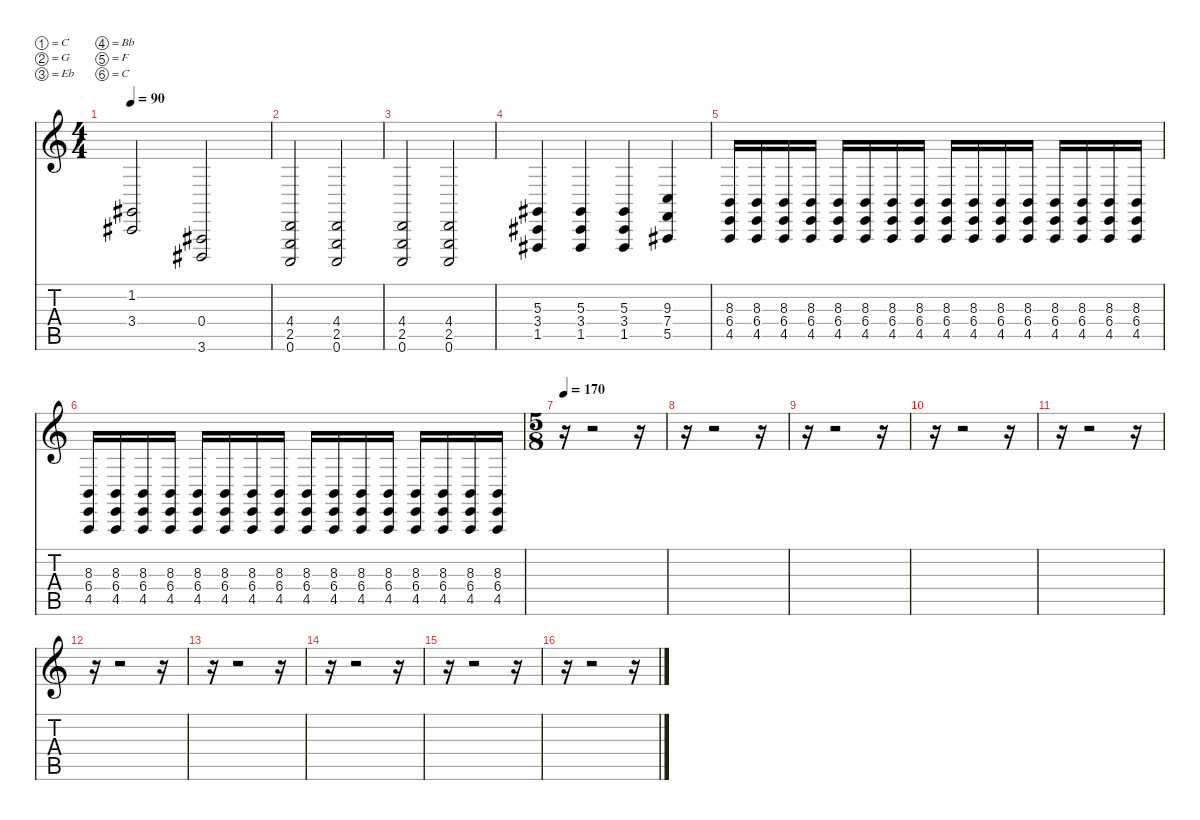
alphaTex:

\defaultSystemsLayout 4
\hideDynamics
\bracketExtendMode nobrackets
\singleTrackTrackNamePolicy hidden
\multiTrackTrackNamePolicy hidden
\firstSystemTrackNameMode fullname
\firstSystemTrackNameOrientation horizontal
\otherSystemsTrackNameOrientation horizontal
\track ("Low strings" "vla.") {instrument viola}
\staff {score tabs}
\tuning (C3 G2 Eb2 Bb1 F1 C1)
\ts (4 4)
\tempo 90
\clef g2
\ks c
(1.2{acc #} 3.4{acc #}).2{dy f beam Up} (0.4{acc #} 3.6{acc #}).2{beam Up} |
(4.4 2.5 0.6).2{beam Up} (4.4 2.5 0.6).2{beam Up} |
(4.4 2.5 0.6).2{beam Up} (4.4 2.5 0.6).2{beam Up} |
(5.3{acc #} 3.4{acc #} 1.5{acc #}).4{beam Up} (5.3{acc #} 3.4{acc #} 1.5{acc #}).4{beam Up} (5.3{acc #} 3.4{acc #} 1.5{acc #}).4{beam Up} (9.3 7.4 5.5{acc #}).4{beam Up} |
(8.3 6.4 4.5).16{beam Up} (8.3 6.4 4.5).16{beam Up} (8.3 6.4 4.5).16{beam Up} (8.3 6.4 4.5).16{beam Up} (8.3 6.4 4.5).16{beam Up} (8.3 6.4 4.5).16{beam Up} (8.3 6.4 4.5).16{beam Up} (8.3 6.4 4.5).16{beam Up} (8.3 6.4 4.5).16{beam Up} (8.3 6.4 4.5).16{beam Up} (8.3 6.4 4.5).16{beam Up} (8.3 6.4 4.5).16{beam Up} (8.3 6.4 4.5).16{beam Up} (8.3 6.4 4.5).16{beam Up} (8.3 6.4 4.5).16{beam Up} (8.3 6.4 4.5).16{beam Up} |
(8.3 6.4 4.5).16{beam Up} (8.3 6.4 4.5).16{beam Up} (8.3 6.4 4.5).16{beam Up} (8.3 6.4 4.5).16{beam Up} (8.3 6.4 4.5).16{beam Up} (8.3 6.4 4.5).16{beam Up} (8.3 6.4 4.5).16{beam Up} (8.3 6.4 4.5).16{beam Up} (8.3 6.4 4.5).16{beam Up} (8.3 6.4 4.5).16{beam Up} (8.3 6.4 4.5).16{beam Up} (8.3 6.4 4.5).16{beam Up} (8.3 6.4 4.5).16{beam Up} (8.3 6.4 4.5).16{beam Up} (8.3 6.4 4.5).16{beam Up} (8.3 6.4 4.5).16{beam Up} |
\ts (5 8)
\tempo 170
r.16{beam Down} r.2{beam Down} r.16{beam Down} |
r.16{beam Down} r.2{beam Down} r.16{beam Down} |
r.16{beam Down} r.2{beam Down} r.16{beam Down} |
r.16{beam Down} r.2{beam Down} r.16{beam Down} |
r.16{beam Down} r.2{beam Down} r.16{beam Down} |
r.16{beam Down} r.2{beam Down} r.16{beam Down} |
r.16{beam Down} r.2{beam Down} r.16{beam Down} |
r.16{beam Down} r.2{beam Down} r.16{beam Down} |
r.16{beam Down} r.2{beam Down} r.16{beam Down} |
r.16{beam Down} r.2{beam Down} r.16{beam Down}
